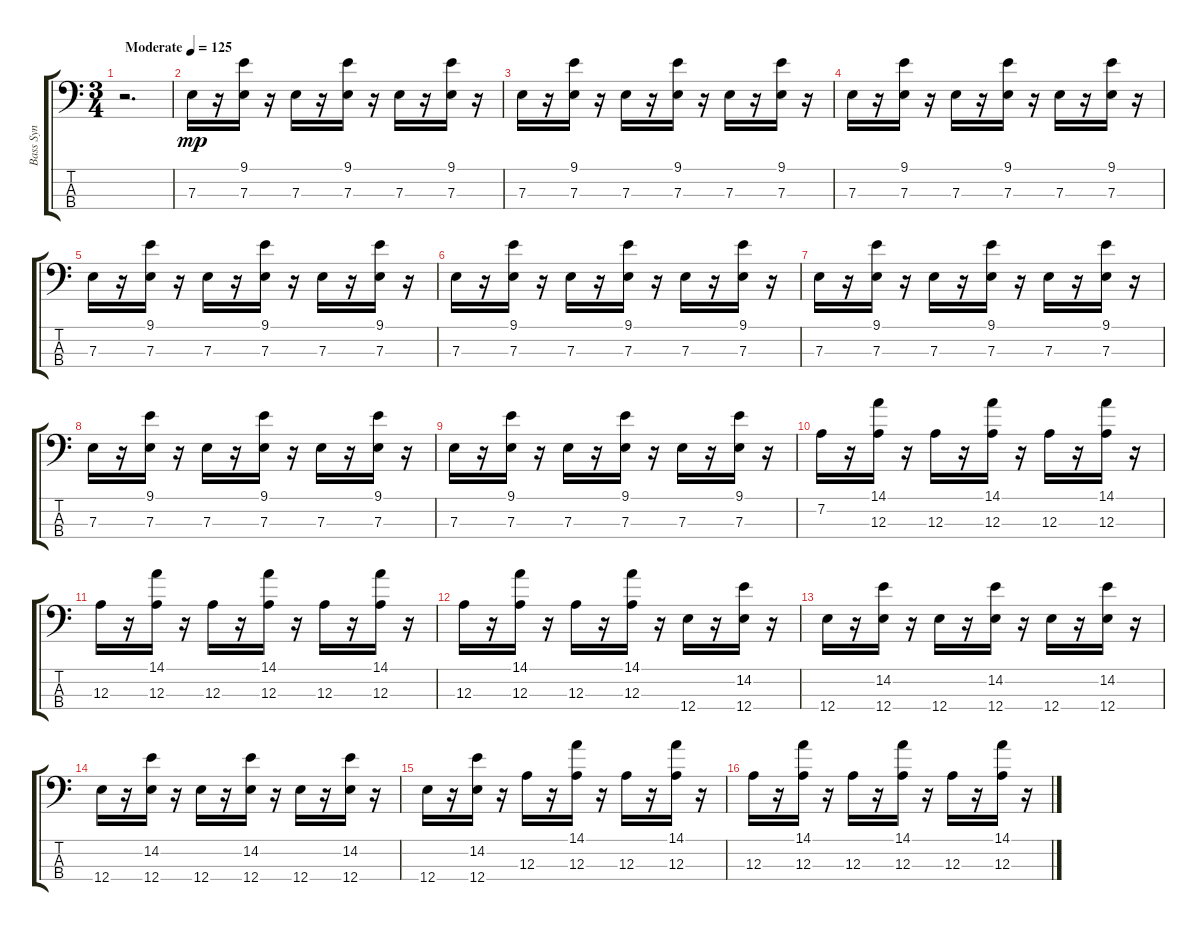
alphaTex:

\track ("Bass Syn" "Bass Syn") {instrument synthbass1}
\staff {score tabs}
\tuning (G2 D2 A1 E1) {hide}
\ts (3 4)
\tempo (125 "Moderate")
\clef f4
\ks c
r.2{d dy mp instrument synthbass1} |
7.3.16 r.16 (9.1 7.3).16 r.16 7.3.16 r.16 (9.1 7.3).16 r.16 7.3.16 r.16 (9.1 7.3).16 r.16 |
7.3.16 r.16 (9.1 7.3).16 r.16 7.3.16 r.16 (9.1 7.3).16 r.16 7.3.16 r.16 (9.1 7.3).16 r.16 |
7.3.16 r.16 (9.1 7.3).16 r.16 7.3.16 r.16 (9.1 7.3).16 r.16 7.3.16 r.16 (9.1 7.3).16 r.16 |
7.3.16 r.16 (9.1 7.3).16 r.16 7.3.16 r.16 (9.1 7.3).16 r.16 7.3.16 r.16 (9.1 7.3).16 r.16 |
7.3.16 r.16 (9.1 7.3).16 r.16 7.3.16 r.16 (9.1 7.3).16 r.16 7.3.16 r.16 (9.1 7.3).16 r.16 |
7.3.16 r.16 (9.1 7.3).16 r.16 7.3.16 r.16 (9.1 7.3).16 r.16 7.3.16 r.16 (9.1 7.3).16 r.16 |
7.3.16 r.16 (9.1 7.3).16 r.16 7.3.16 r.16 (9.1 7.3).16 r.16 7.3.16 r.16 (9.1 7.3).16 r.16 |
7.3.16 r.16 (9.1 7.3).16 r.16 7.3.16 r.16 (9.1 7.3).16 r.16 7.3.16 r.16 (9.1 7.3).16 r.16 |
7.2.16 r.16 (14.1 12.3).16 r.16 12.3.16 r.16 (14.1 12.3).16 r.16 12.3.16 r.16 (14.1 12.3).16 r.16 |
12.3.16 r.16 (14.1 12.3).16 r.16 12.3.16 r.16 (14.1 12.3).16 r.16 12.3.16 r.16 (14.1 12.3).16 r.16 |
12.3.16 r.16 (14.1 12.3).16 r.16 12.3.16 r.16 (14.1 12.3).16 r.16 12.4.16 r.16 (14.2 12.4).16 r.16 |
12.4.16 r.16 (14.2 12.4).16 r.16 12.4.16 r.16 (14.2 12.4).16 r.16 12.4.16 r.16 (14.2 12.4).16 r.16 |
12.4.16 r.16 (14.2 12.4).16 r.16 12.4.16 r.16 (14.2 12.4).16 r.16 12.4.16 r.16 (14.2 12.4).16 r.16 |
12.4.16 r.16 (14.2 12.4).16 r.16 12.3.16 r.16 (14.1 12.3).16 r.16 12.3.16 r.16 (14.1 12.3).16 r.16 |
12.3.16 r.16 (14.1 12.3).16 r.16 12.3.16 r.16 (14.1 12.3).16 r.16 12.3.16 r.16 (14.1 12.3).16 r.16
